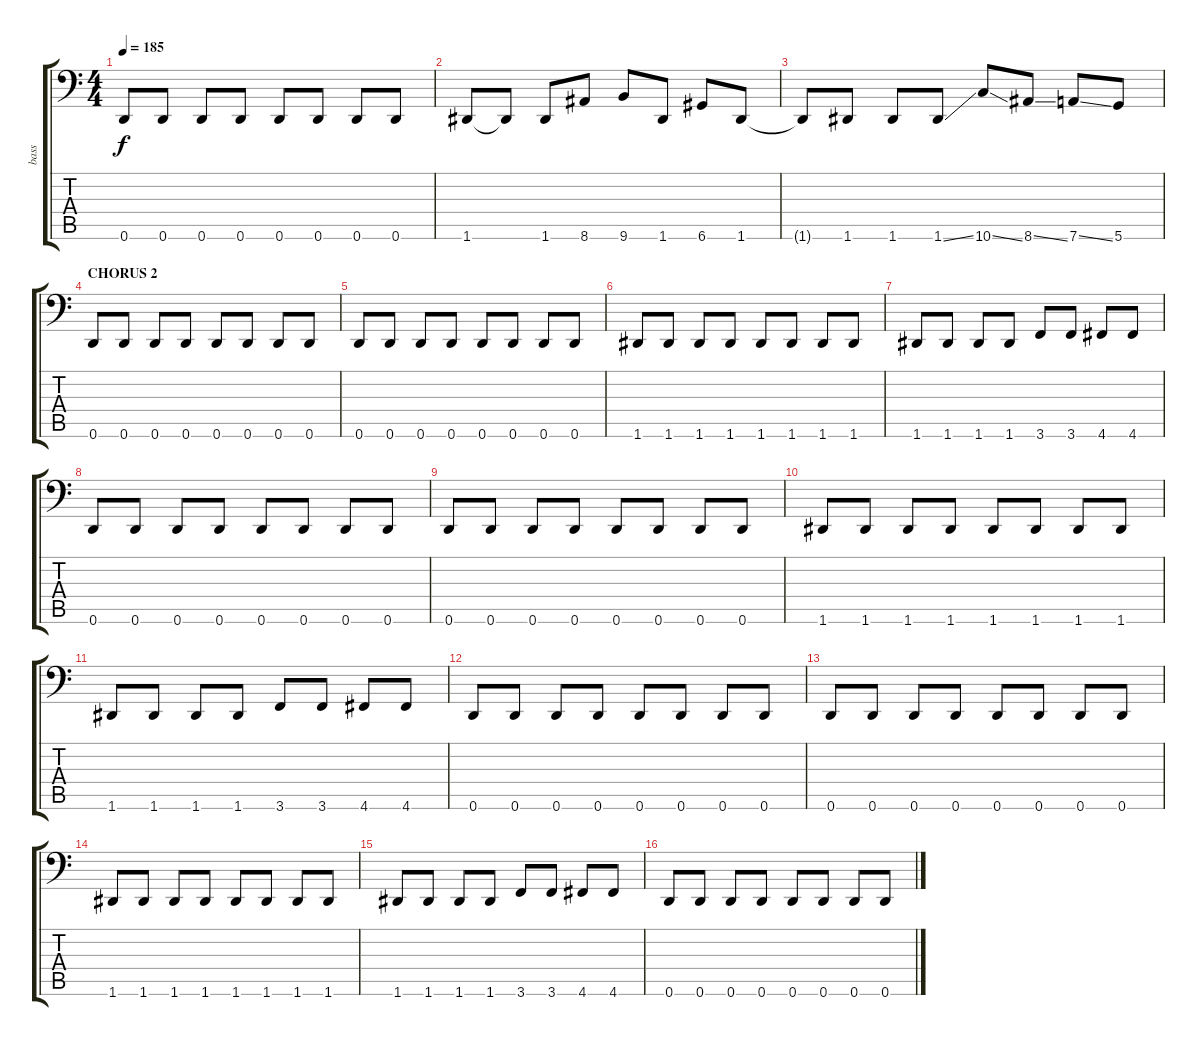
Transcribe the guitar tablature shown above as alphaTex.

\track ("bass" "bass") {instrument electricbassfinger}
\staff {score tabs}
\tuning (E3 B2 G2 D2 A1 D1) {hide}
\ts (4 4)
\tempo 185
\clef f4
\ks c
0.6{t}.8{dy f} 0.6.8 0.6.8 0.6.8 0.6.8 0.6.8 0.6.8 0.6.8 |
1.6.8 1.6{t}.8 1.6.8 8.6.8 9.6.8 1.6.8 6.6.8 1.6.8 |
1.6{t}.8 1.6.8 1.6.8 1.6{ss}.8 10.6{ss}.8 8.6{ss}.8 7.6{ss}.8 5.6.8 |
\section ("" "CHORUS 2")
0.6.8 0.6.8 0.6.8 0.6.8 0.6.8 0.6.8 0.6.8 0.6.8 |
0.6.8 0.6.8 0.6.8 0.6.8 0.6.8 0.6.8 0.6.8 0.6.8 |
1.6.8 1.6.8 1.6.8 1.6.8 1.6.8 1.6.8 1.6.8 1.6.8 |
1.6.8 1.6.8 1.6.8 1.6.8 3.6.8 3.6.8 4.6.8 4.6.8 |
0.6.8 0.6.8 0.6.8 0.6.8 0.6.8 0.6.8 0.6.8 0.6.8 |
0.6.8 0.6.8 0.6.8 0.6.8 0.6.8 0.6.8 0.6.8 0.6.8 |
1.6.8 1.6.8 1.6.8 1.6.8 1.6.8 1.6.8 1.6.8 1.6.8 |
1.6.8 1.6.8 1.6.8 1.6.8 3.6.8 3.6.8 4.6.8 4.6.8 |
0.6.8 0.6.8 0.6.8 0.6.8 0.6.8 0.6.8 0.6.8 0.6.8 |
0.6.8 0.6.8 0.6.8 0.6.8 0.6.8 0.6.8 0.6.8 0.6.8 |
1.6.8 1.6.8 1.6.8 1.6.8 1.6.8 1.6.8 1.6.8 1.6.8 |
1.6.8 1.6.8 1.6.8 1.6.8 3.6.8 3.6.8 4.6.8 4.6.8 |
0.6.8 0.6.8 0.6.8 0.6.8 0.6.8 0.6.8 0.6.8 0.6.8
